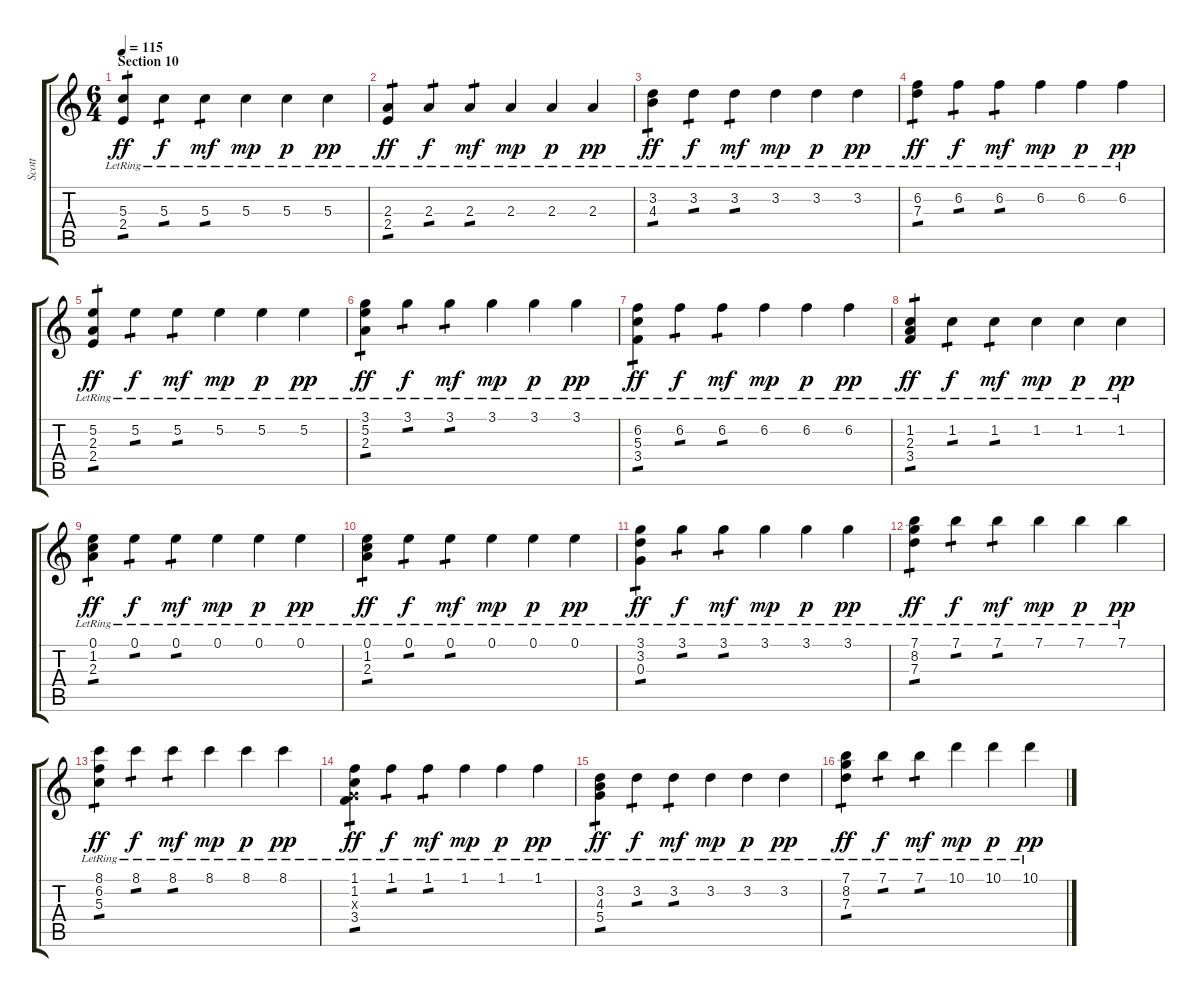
\track ("Scott" "Scott") {instrument electricguitarjazz}
\staff {score tabs}
\tuning (E4 B3 G3 D3 A2 D2) {hide}
\ts (6 4)
\section ("" "Section 10")
\tempo 115
\clef g2
\ks c
(5.3{lr} 2.4{lr}).4{tp 1 dy ff instrument electricguitarjazz} 5.3{lr}.4{tp 1 dy f} 5.3{lr}.4{tp 1 dy mf} 5.3{lr}.4{dy mp} 5.3{lr}.4{dy p} 5.3{lr}.4{dy pp} |
(2.3{lr} 2.4{lr}).4{tp 1 dy ff} 2.3{lr}.4{tp 1 dy f} 2.3{lr}.4{tp 1 dy mf} 2.3{lr}.4{dy mp} 2.3{lr}.4{dy p} 2.3{lr}.4{dy pp} |
(3.2{lr} 4.3{lr}).4{tp 1 dy ff} 3.2{lr}.4{tp 1 dy f} 3.2{lr}.4{tp 1 dy mf} 3.2{lr}.4{dy mp} 3.2{lr}.4{dy p} 3.2{lr}.4{dy pp} |
(6.2{lr} 7.3{lr}).4{tp 1 dy ff} 6.2{lr}.4{tp 1 dy f} 6.2{lr}.4{tp 1 dy mf} 6.2{lr}.4{dy mp} 6.2{lr}.4{dy p} 6.2{lr}.4{dy pp} |
(5.2{lr} 2.3{lr} 2.4{lr}).4{tp 1 dy ff} 5.2{lr}.4{tp 1 dy f} 5.2{lr}.4{tp 1 dy mf} 5.2{lr}.4{dy mp} 5.2{lr}.4{dy p} 5.2{lr}.4{dy pp} |
(3.1{lr} 5.2{lr} 2.3{lr}).4{tp 1 dy ff} 3.1{lr}.4{tp 1 dy f} 3.1{lr}.4{tp 1 dy mf} 3.1{lr}.4{dy mp} 3.1{lr}.4{dy p} 3.1{lr}.4{dy pp} |
(6.2{lr} 5.3{lr} 3.4{lr}).4{tp 1 dy ff} 6.2{lr}.4{tp 1 dy f} 6.2{lr}.4{tp 1 dy mf} 6.2{lr}.4{dy mp} 6.2{lr}.4{dy p} 6.2{lr}.4{dy pp} |
(1.2{lr} 2.3{lr} 3.4{lr}).4{tp 1 dy ff} 1.2{lr}.4{tp 1 dy f} 1.2{lr}.4{tp 1 dy mf} 1.2{lr}.4{dy mp} 1.2{lr}.4{dy p} 1.2{lr}.4{dy pp} |
(0.1{lr} 1.2{lr} 2.3{lr}).4{tp 1 dy ff} 0.1{lr}.4{tp 1 dy f} 0.1{lr}.4{tp 1 dy mf} 0.1{lr}.4{dy mp} 0.1{lr}.4{dy p} 0.1{lr}.4{dy pp} |
(0.1{lr} 1.2{lr} 2.3{lr}).4{tp 1 dy ff} 0.1{lr}.4{tp 1 dy f} 0.1{lr}.4{tp 1 dy mf} 0.1{lr}.4{dy mp} 0.1{lr}.4{dy p} 0.1{lr}.4{dy pp} |
(3.1{lr} 3.2{lr} 0.3{lr}).4{tp 1 dy ff} 3.1{lr}.4{tp 1 dy f} 3.1{lr}.4{tp 1 dy mf} 3.1{lr}.4{dy mp} 3.1{lr}.4{dy p} 3.1{lr}.4{dy pp} |
(7.1{lr} 8.2{lr} 7.3{lr}).4{tp 1 dy ff} 7.1{lr}.4{tp 1 dy f} 7.1{lr}.4{tp 1 dy mf} 7.1{lr}.4{dy mp} 7.1{lr}.4{dy p} 7.1{lr}.4{dy pp} |
(8.1{lr} 6.2{lr} 5.3{lr}).4{tp 1 dy ff} 8.1{lr}.4{tp 1 dy f} 8.1{lr}.4{tp 1 dy mf} 8.1{lr}.4{dy mp} 8.1{lr}.4{dy p} 8.1{lr}.4{dy pp} |
(1.1{lr} 1.2{lr} 0.3{x} 3.4{lr}).4{tp 1 dy ff} 1.1{lr}.4{tp 1 dy f} 1.1{lr}.4{tp 1 dy mf} 1.1{lr}.4{dy mp} 1.1{lr}.4{dy p} 1.1{lr}.4{dy pp} |
(3.2{lr} 4.3{lr} 5.4{lr}).4{tp 1 dy ff} 3.2{lr}.4{tp 1 dy f} 3.2{lr}.4{tp 1 dy mf} 3.2{lr}.4{dy mp} 3.2{lr}.4{dy p} 3.2{lr}.4{dy pp} |
(7.1{lr} 8.2{lr} 7.3{lr}).4{tp 1 dy ff} 7.1{lr}.4{tp 1 dy f} 7.1{lr}.4{tp 1 dy mf} 10.1{lr}.4{dy mp} 10.1{lr}.4{dy p} 10.1{lr}.4{dy pp}
